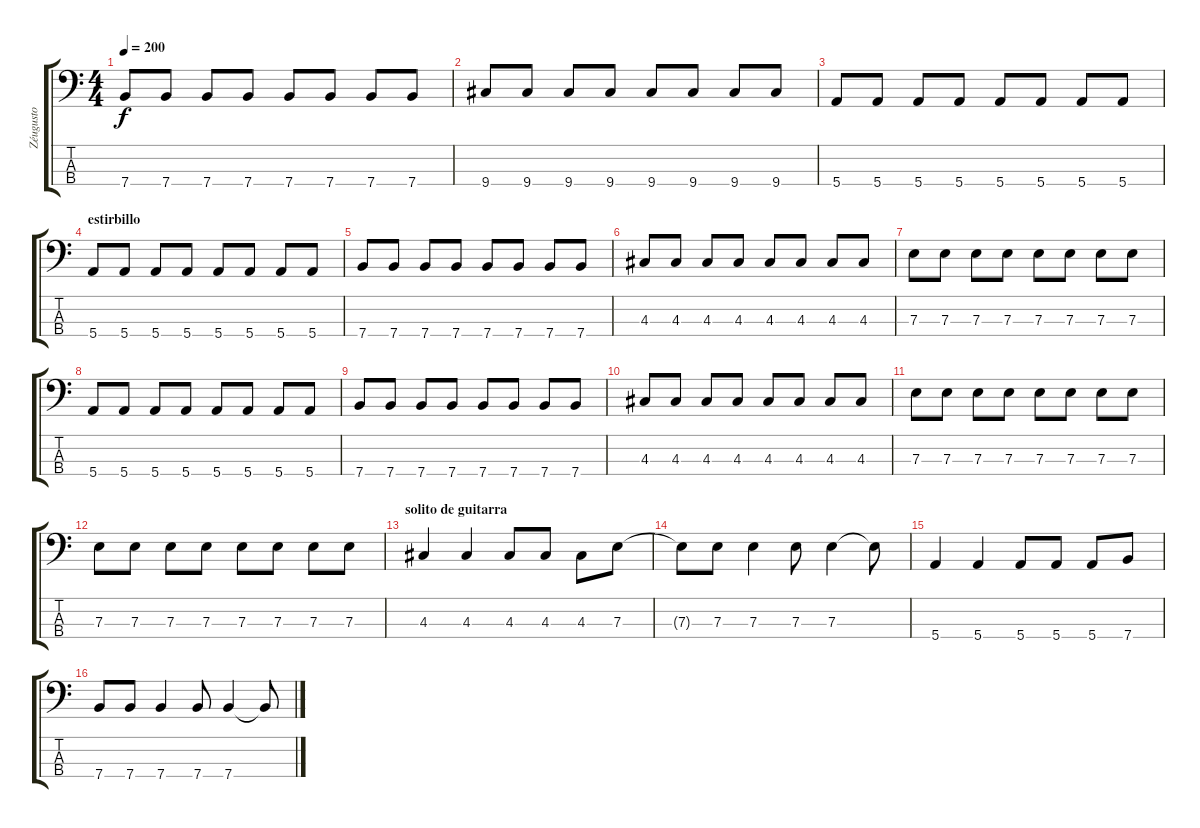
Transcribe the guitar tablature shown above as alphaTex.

\track ("Zéugusto" "Zéugusto") {instrument electricbassfinger}
\staff {score tabs}
\tuning (G2 D2 A1 E1) {hide}
\ts (4 4)
\tempo 200
\clef f4
\ks c
7.4.8{dy f} 7.4.8 7.4.8 7.4.8 7.4.8 7.4.8 7.4.8 7.4.8 |
9.4.8 9.4.8 9.4.8 9.4.8 9.4.8 9.4.8 9.4.8 9.4.8 |
5.4.8 5.4.8 5.4.8 5.4.8 5.4.8 5.4.8 5.4.8 5.4.8 |
\section ("" "estirbillo")
5.4.8 5.4.8 5.4.8 5.4.8 5.4.8 5.4.8 5.4.8 5.4.8 |
7.4.8 7.4.8 7.4.8 7.4.8 7.4.8 7.4.8 7.4.8 7.4.8 |
4.3.8 4.3.8 4.3.8 4.3.8 4.3.8 4.3.8 4.3.8 4.3.8 |
7.3.8 7.3.8 7.3.8 7.3.8 7.3.8 7.3.8 7.3.8 7.3.8 |
5.4.8 5.4.8 5.4.8 5.4.8 5.4.8 5.4.8 5.4.8 5.4.8 |
7.4.8 7.4.8 7.4.8 7.4.8 7.4.8 7.4.8 7.4.8 7.4.8 |
4.3.8 4.3.8 4.3.8 4.3.8 4.3.8 4.3.8 4.3.8 4.3.8 |
7.3.8 7.3.8 7.3.8 7.3.8 7.3.8 7.3.8 7.3.8 7.3.8 |
7.3.8 7.3.8 7.3.8 7.3.8 7.3.8 7.3.8 7.3.8 7.3.8 |
\section ("" "solito de guitarra")
4.3.4 4.3.4 4.3.8 4.3.8 4.3.8 7.3.8 |
7.3{t}.8 7.3.8 7.3.4 7.3.8 7.3.4 7.3{t}.8 |
5.4.4 5.4.4 5.4.8 5.4.8 5.4.8 7.4.8 |
7.4.8 7.4.8 7.4.4 7.4.8 7.4.4 7.4{t}.8
